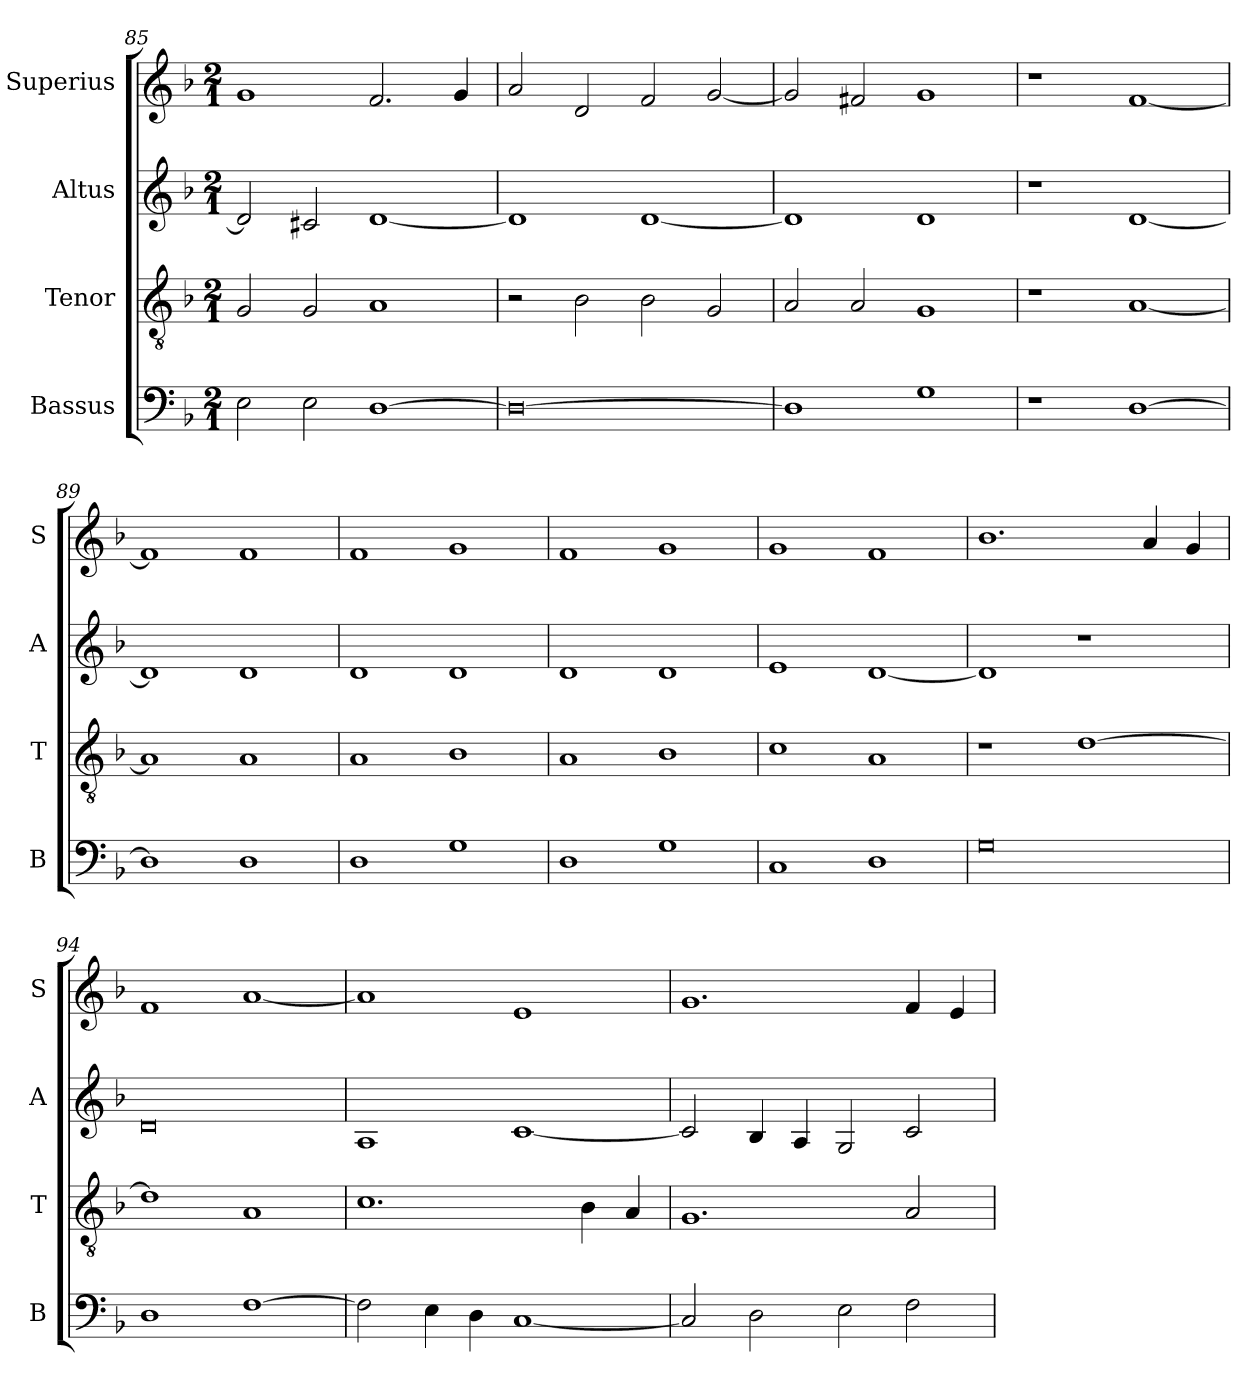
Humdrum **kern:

**kern	**kern	**kern	**kern
*part4	*part3	*part2	*part1
*staff4	*staff3	*staff2	*staff1
*I"Bassus	*I"Tenor	*I"Altus	*I"Superius
*I'B	*I'T	*I'A	*I'S
*clefF4	*clefGv2	*clefG2	*clefG2
*k[b-]	*k[b-]	*k[b-]	*k[b-]
*F:	*F:	*F:	*F:
*M2/1	*M2/1	*M2/1	*M2/1
=85	=85	=85	=85
2E	2G	2d]	1g
2E	2G	2c#X	.
[1D	1A	[1d	2.f
.	.	.	4g
=86	=86	=86	=86
0D_	2r	1d]	2a
.	2B-	.	2d
.	2B-	[1d	2f
.	2G	.	[2g
=87	=87	=87	=87
1D]	2A	1d]	2g]
.	2A	.	2f#X
1G	1G	1d	1g
=88	=88	=88	=88
1r	1r	1r	1r
[1D	[1A	[1d	[1f
=89	=89	=89	=89
1D]	1A]	1d]	1f]
1D	1A	1d	1f
=90	=90	=90	=90
1D	1A	1d	1f
1G	1B-	1d	1g
=91	=91	=91	=91
1D	1A	1d	1f
1G	1B-	1d	1g
=92	=92	=92	=92
1C	1c	1e	1g
1D	1A	[1d	1f
=93	=93	=93	=93
0G	1r	1d]	1.b-
.	[1d	1r	.
.	.	.	4a
.	.	.	4g
=94	=94	=94	=94
1D	1d]	0d	1f
[1F	1A	.	[1a
=95	=95	=95	=95
2F]	1.c	1A	1a]
4E	.	.	.
4D	.	.	.
[1C	.	[1c	1e
.	4B-	.	.
.	4A	.	.
=96	=96	=96	=96
2C]	1.G	2c]	1.g
2D	.	4B-	.
.	.	4A	.
2E	.	2G	.
2F	2A	2c	4f
.	.	.	4e
=	=	=	=
*-	*-	*-	*-
